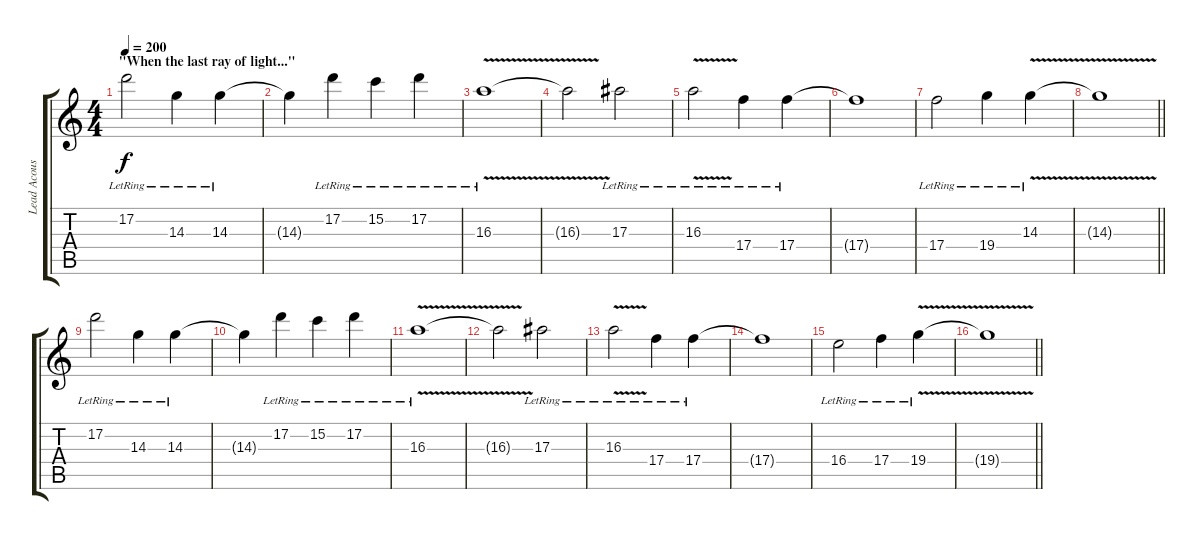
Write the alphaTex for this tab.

\track ("Lead Acoustic" "Lead Acous") {instrument acousticguitarsteel}
\staff {score tabs}
\tuning (D4 A3 F3 C3 G2 D2) {hide}
\ts (4 4)
\section ("" "\"When the last ray of light...\"")
\tempo 200
\clef g2
\ks c
17.2{lr}.2{dy f} 14.3{lr}.4 14.3{lr}.4 |
14.3{t}.4 17.2{lr}.4 15.2{lr}.4 17.2{lr}.4 |
16.3{v lr}.1 |
16.3{t}.2 17.3{lr}.2 |
16.3{v lr}.2 17.4{lr}.4 17.4{lr}.4 |
17.4{t}.1 |
17.4{lr}.2 19.4{lr}.4 14.3{v lr}.4 |
\barLineRight lightlight
14.3{t}.1 |
17.2{lr}.2 14.3{lr}.4 14.3{lr}.4 |
14.3{t}.4 17.2{lr}.4 15.2{lr}.4 17.2{lr}.4 |
16.3{v lr}.1 |
16.3{t}.2 17.3{lr}.2 |
16.3{v lr}.2 17.4{lr}.4 17.4{lr}.4 |
17.4{t}.1 |
16.4{lr}.2 17.4{lr}.4 19.4{v lr}.4 |
\barLineRight lightlight
19.4{t}.1
